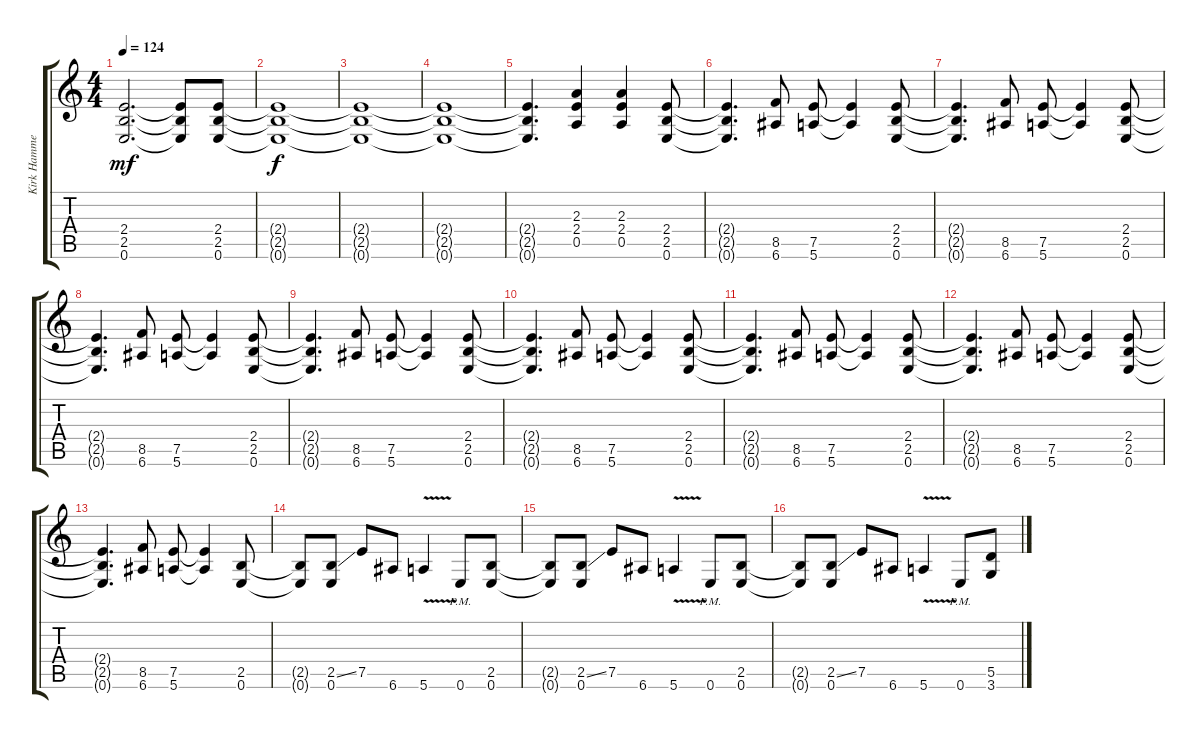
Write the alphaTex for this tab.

\track ("Kirk Hammett (Lead)" "Kirk Hamme") {instrument distortionguitar}
\staff {score tabs}
\tuning (E4 B3 G3 D3 A2 E2) {hide}
\ts (4 4)
\tempo 124
\clef g2
\ks c
(2.4{t} 2.5{t} 0.6{t}).2{d dy mf} (2.4{t} 2.5{t} 0.6{t}).8 (2.4 2.5 0.6).8 |
(2.4{t} 2.5{t} 0.6{t}).1{dy f} |
(2.4{t} 2.5{t} 0.6{t}).1 |
(2.4{t} 2.5{t} 0.6{t}).1 |
(2.4{t} 2.5{t} 0.6{t}).4{d} (2.3 2.4 0.5).4 (2.3 2.4 0.5).4 (2.4 2.5 0.6).8 |
(2.4{t} 2.5{t} 0.6{t}).4{d} (8.5 6.6).8 (7.5 5.6).8 (7.5{t} 5.6{t}).4 (2.4 2.5 0.6).8 |
(2.4{t} 2.5{t} 0.6{t}).4{d} (8.5 6.6).8 (7.5 5.6).8 (7.5{t} 5.6{t}).4 (2.4 2.5 0.6).8 |
(2.4{t} 2.5{t} 0.6{t}).4{d} (8.5 6.6).8 (7.5 5.6).8 (7.5{t} 5.6{t}).4 (2.4 2.5 0.6).8 |
(2.4{t} 2.5{t} 0.6{t}).4{d} (8.5 6.6).8 (7.5 5.6).8 (7.5{t} 5.6{t}).4 (2.4 2.5 0.6).8 |
(2.4{t} 2.5{t} 0.6{t}).4{d} (8.5 6.6).8 (7.5 5.6).8 (7.5{t} 5.6{t}).4 (2.4 2.5 0.6).8 |
(2.4{t} 2.5{t} 0.6{t}).4{d} (8.5 6.6).8 (7.5 5.6).8 (7.5{t} 5.6{t}).4 (2.4 2.5 0.6).8 |
(2.4{t} 2.5{t} 0.6{t}).4{d} (8.5 6.6).8 (7.5 5.6).8 (7.5{t} 5.6{t}).4 (2.4 2.5 0.6).8 |
(2.4{t} 2.5{t} 0.6{t}).4{d} (8.5 6.6).8 (7.5 5.6).8 (7.5{t} 5.6{t}).4 (2.5 0.6).8 |
(2.5{t} 0.6{t}).8 (2.5{ss} 0.6).8 7.5.8 6.6.8 5.6{v}.4 0.6{pm}.8 (2.5 0.6).8 |
(2.5{t} 0.6{t}).8 (2.5{ss} 0.6).8 7.5.8 6.6.8 5.6{v}.4 0.6{pm}.8 (2.5 0.6).8 |
(2.5{t} 0.6{t}).8 (2.5{ss} 0.6).8 7.5.8 6.6.8 5.6{v}.4 0.6{pm}.8 (5.5 3.6).8
